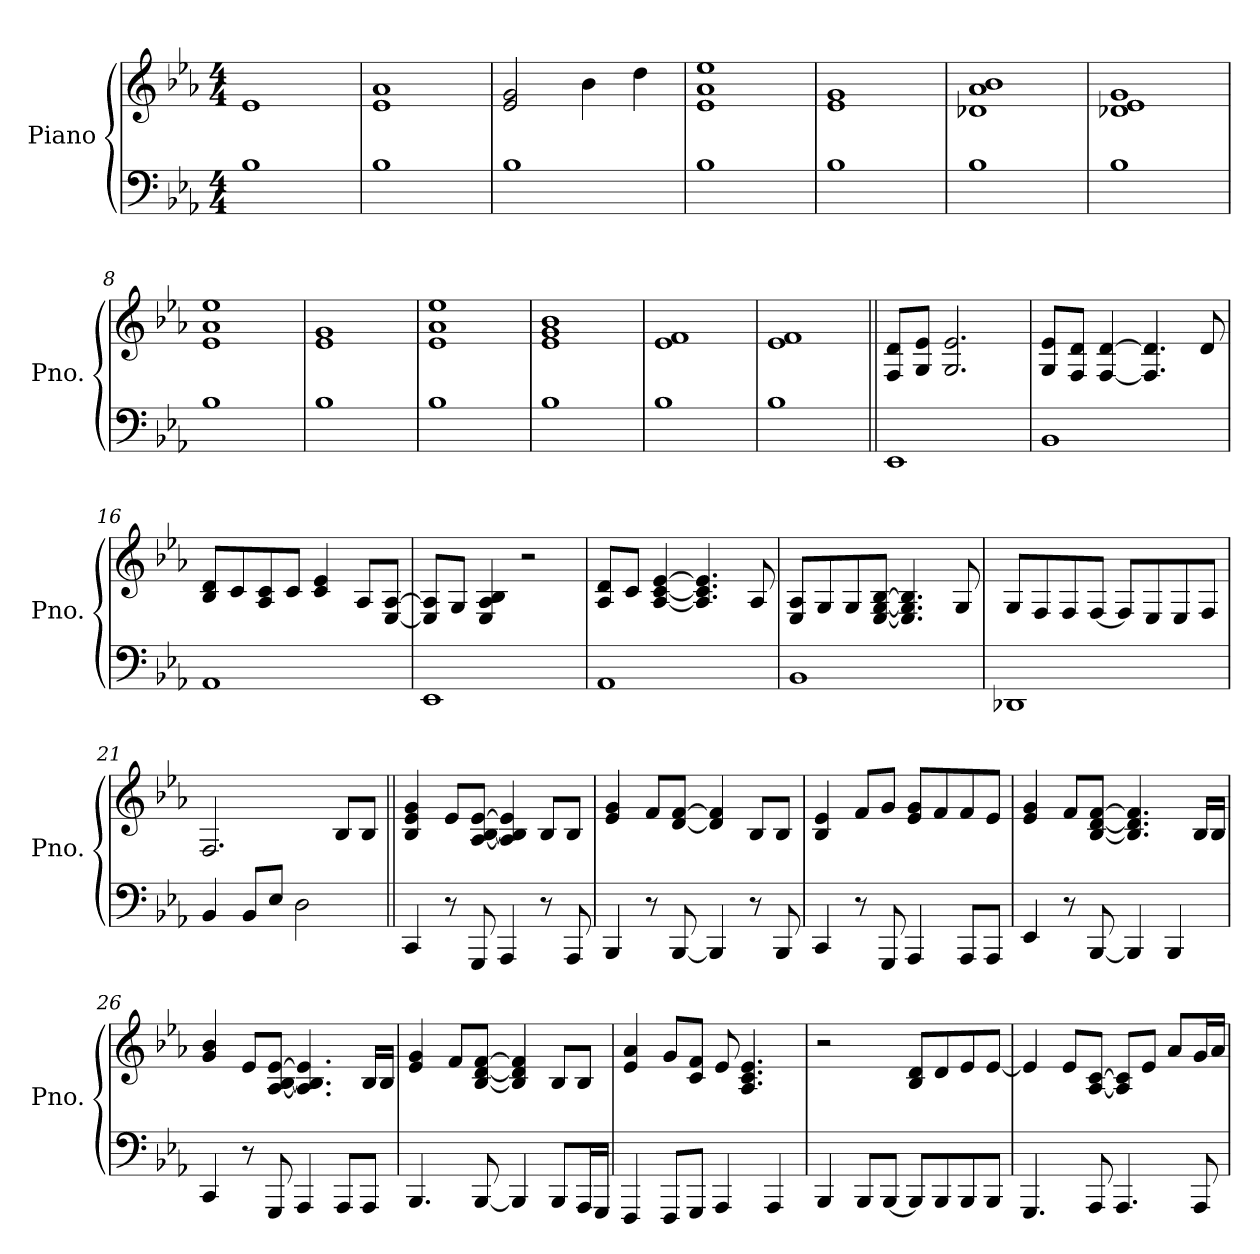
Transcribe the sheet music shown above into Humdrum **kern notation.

**kern	**kern
*part1	*part1
*staff2	*staff1
*I"Piano	*
*I'Pno.	*
*clefF4	*clefG2
*k[b-e-a-]	*k[b-e-a-]
*M4/4	*M4/4
=1	=1
1B-	1e-
=2	=2
1B-	1e- 1a-
=3	=3
1B-	2e-/ 2g/
.	4b-\
.	4dd\
=4	=4
1B-	1e- 1a- 1ee-
=5	=5
1B-	1e- 1g
=6	=6
1B-	1d-X 1a- 1b-
!!LO:LB:g=z
=7	=7
1B-	1d-X 1e- 1g
=8	=8
1B-	1e- 1a- 1ee-
=9	=9
1B-	1e- 1g
=10	=10
1B-	1e- 1a- 1ee-
=11	=11
1B-	1e- 1g 1b-
=12	=12
1B-	1e- 1f
=13	=13
1B-	1e- 1f
!!LO:LB:g=z
=14||	=14||
1EE-	8F/ 8d/L
.	8G/ 8e-/J
.	2.G/ 2.e-/
=15	=15
1BB-	8G/ 8e-/L
.	8F/ 8d/J
.	[4F/ [4d/
.	4.F/] 4.d/]
.	8d/
=16	=16
1AA-	8B-/ 8d/L
.	8c/
.	8A-/ 8c/
.	8c/J
.	4c/ 4e-/
.	8A-/L
.	[8E-/ [8A-/J
!!LO:LB:g=z
=17	=17
1EE-	8E-/] 8A-/]L
.	8G/J
.	4E-/ 4A-/ 4B-/
.	2r
=18	=18
1AA-	8A-/ 8d/L
.	8c/J
.	[4A-/ [4c/ [4e-/
.	4.A-/] 4.c/] 4.e-/]
.	8A-/
=19	=19
1BB-	8E-/ 8A-/L
.	8G/
.	8G/
.	[8E-/ [8G/ [8B-/J
.	4.E-/] 4.G/] 4.B-/]
.	8G/
!!LO:LB:g=z
=20	=20
1DD-X	8G/L
.	8F/
.	8F/
.	[8F/J
.	8F/L]
.	8E-/
.	8E-/
.	8F/J
=21	=21
4BB-/	2.F/
8BB-/L	.
8E-/J	.
2D\	.
.	8B-/L
.	8B-/J
=22||	=22||
4CC/	4B-/ 4e-/ 4g/
8r	8e-/L
8GGG/	[8A-/ [8B-/ [8e-/J
4AAA-/	4A-/] 4B-/] 4e-/]
8r	8B-/L
8AAA-/	8B-/J
!!LO:PB:g=z
=23	=23
4BBB-/	4e-/ 4g/
8r	8f/L
[8BBB-/	[8d/ [8f/J
4BBB-/]	4d/] 4f/]
8r	8B-/L
8BBB-/	8B-/J
=24	=24
4CC/	4B-/ 4e-/
8r	8f/L
8GGG/	8g/J
4AAA-/	8e-/ 8g/L
.	8f/
8AAA-/L	8f/
8AAA-/J	8e-/J
=25	=25
4EE-/	4e-/ 4g/
8r	8f/L
[8BBB-/	[8B-/ [8d/ [8f/J
4BBB-/]	4.B-/] 4.d/] 4.f/]
4BBB-/	.
.	16B-/LL
.	16B-/JJ
!!LO:LB:g=z
=26	=26
4CC/	4g/ 4b-/
8r	8e-/L
8GGG/	[8A-/ [8B-/ [8e-/J
4AAA-/	4.A-/] 4.B-/] 4.e-/]
8AAA-/L	.
8AAA-/J	16B-/LL
.	16B-/JJ
=27	=27
4.BBB-/	4e-/ 4g/
.	8f/L
[8BBB-/	[8B-/ [8d/ [8f/J
4BBB-/]	4B-/] 4d/] 4f/]
8BBB-/L	8B-/L
16AAA-/L	8B-/J
16GGG/JJ	.
=28	=28
4FFF/	4e-/ 4a-/
8FFF/L	8g/L
8GGG/J	8c/ 8f/J
4AAA-/	8e-/
.	4.A-/ 4.c/ 4.e-/
4AAA-/	.
!!LO:LB:g=z
=29	=29
4BBB-/	2r
8BBB-/L	.
[8BBB-/J	.
8BBB-/L]	8B-/ 8d/L
8BBB-/	8d/
8BBB-/	8e-/
8BBB-/J	[8e-/J
=30	=30
4.GGG/	4e-/]
.	8e-/L
8AAA-/	[8A-/ [8c/J
4.AAA-/	8A-/] 8c/]L
.	8e-/J
.	8a-/L
8AAA-/	16g/L
.	16a-/JJ
=	=
*-	*-
